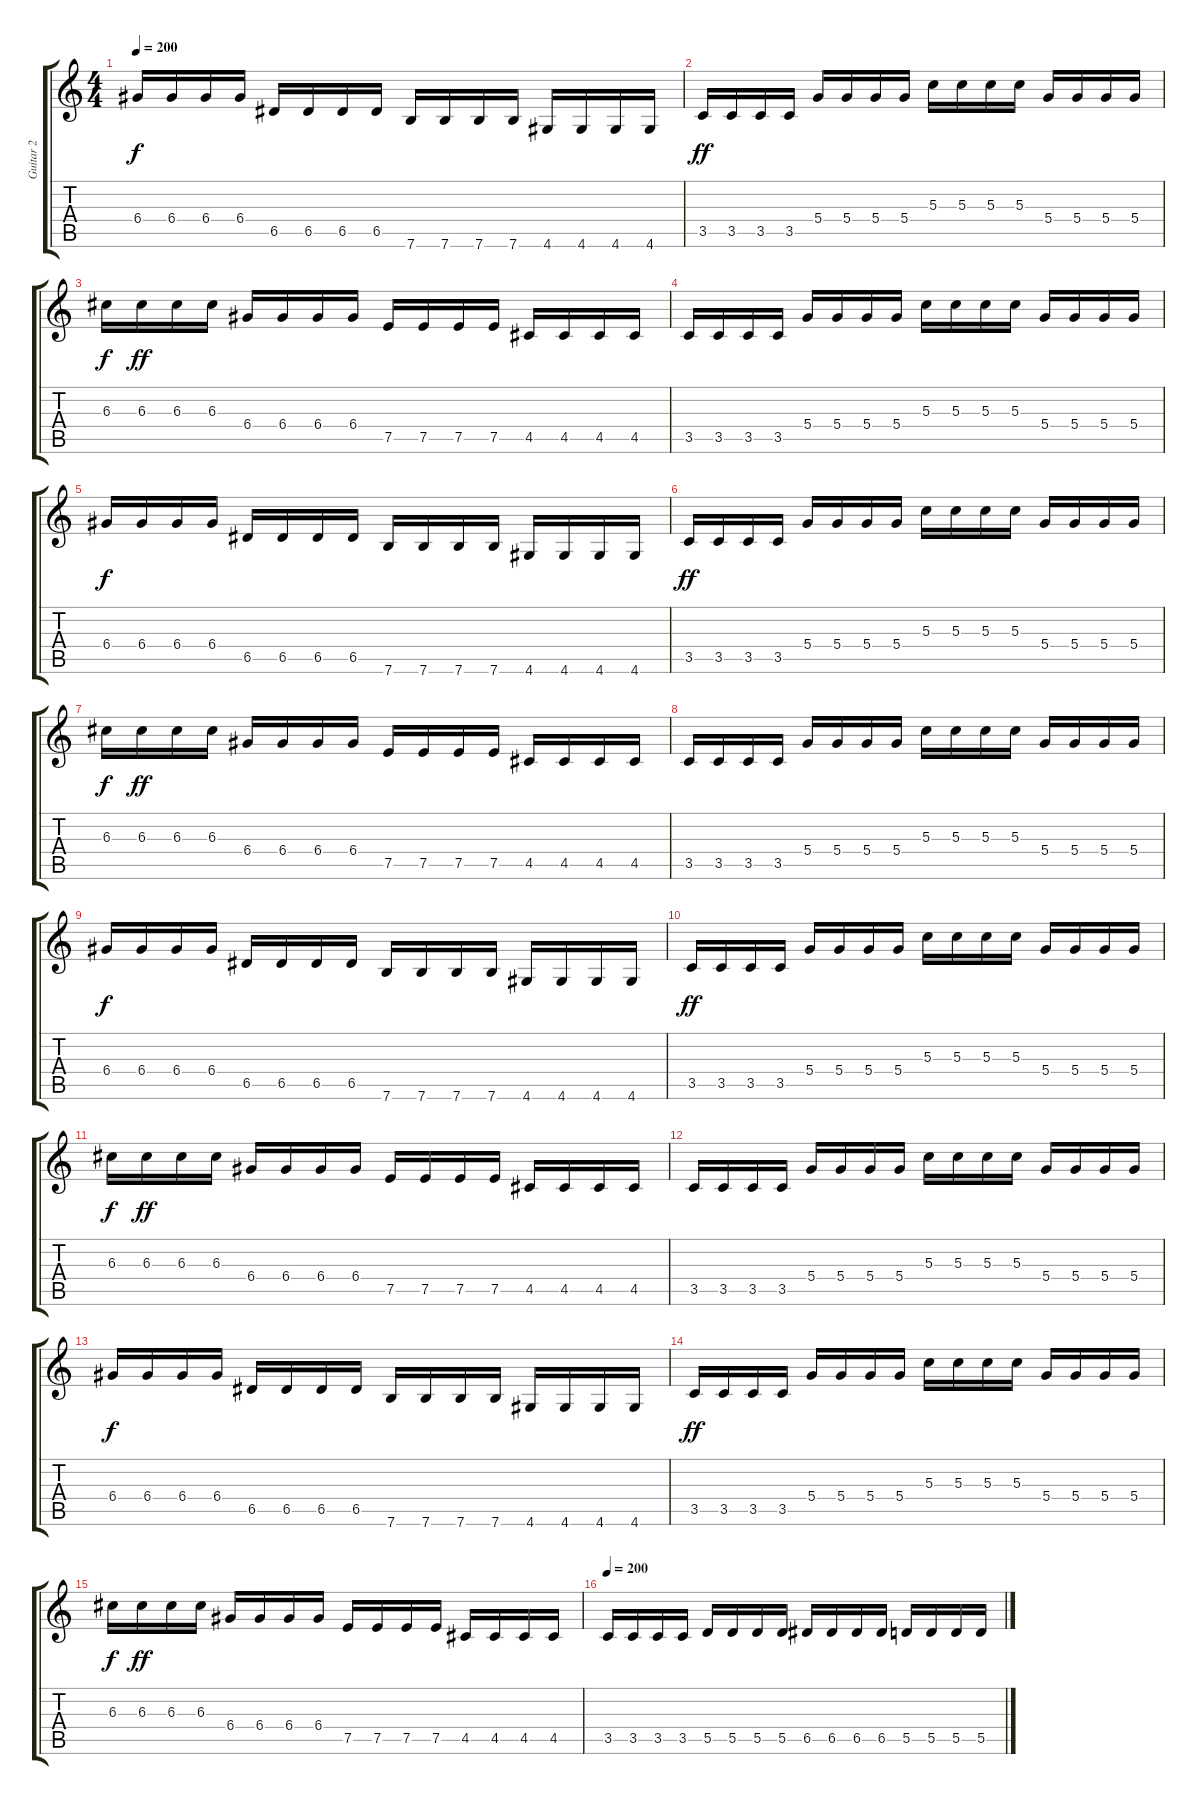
\track ("Guitar 2" "Guitar 2") {instrument distortionguitar}
\staff {score tabs}
\tuning (E4 B3 G3 D3 A2 E2) {hide}
\ts (4 4)
\tempo 200
\clef g2
\ks c
6.4.16{dy f} 6.4.16 6.4.16 6.4.16 6.5.16 6.5.16 6.5.16 6.5.16 7.6.16 7.6.16 7.6.16 7.6.16 4.6.16 4.6.16 4.6.16 4.6.16 |
3.5.16{dy ff} 3.5.16 3.5.16 3.5.16 5.4.16 5.4.16 5.4.16 5.4.16 5.3.16 5.3.16 5.3.16 5.3.16 5.4.16 5.4.16 5.4.16 5.4.16 |
6.3.16{dy f} 6.3.16{dy ff} 6.3.16 6.3.16 6.4.16 6.4.16 6.4.16 6.4.16 7.5.16 7.5.16 7.5.16 7.5.16 4.5.16 4.5.16 4.5.16 4.5.16 |
3.5.16 3.5.16 3.5.16 3.5.16 5.4.16 5.4.16 5.4.16 5.4.16 5.3.16 5.3.16 5.3.16 5.3.16 5.4.16 5.4.16 5.4.16 5.4.16 |
6.4.16{dy f} 6.4.16 6.4.16 6.4.16 6.5.16 6.5.16 6.5.16 6.5.16 7.6.16 7.6.16 7.6.16 7.6.16 4.6.16 4.6.16 4.6.16 4.6.16 |
3.5.16{dy ff} 3.5.16 3.5.16 3.5.16 5.4.16 5.4.16 5.4.16 5.4.16 5.3.16 5.3.16 5.3.16 5.3.16 5.4.16 5.4.16 5.4.16 5.4.16 |
6.3.16{dy f} 6.3.16{dy ff} 6.3.16 6.3.16 6.4.16 6.4.16 6.4.16 6.4.16 7.5.16 7.5.16 7.5.16 7.5.16 4.5.16 4.5.16 4.5.16 4.5.16 |
3.5.16 3.5.16 3.5.16 3.5.16 5.4.16 5.4.16 5.4.16 5.4.16 5.3.16 5.3.16 5.3.16 5.3.16 5.4.16 5.4.16 5.4.16 5.4.16 |
6.4.16{dy f} 6.4.16 6.4.16 6.4.16 6.5.16 6.5.16 6.5.16 6.5.16 7.6.16 7.6.16 7.6.16 7.6.16 4.6.16 4.6.16 4.6.16 4.6.16 |
3.5.16{dy ff} 3.5.16 3.5.16 3.5.16 5.4.16 5.4.16 5.4.16 5.4.16 5.3.16 5.3.16 5.3.16 5.3.16 5.4.16 5.4.16 5.4.16 5.4.16 |
6.3.16{dy f} 6.3.16{dy ff} 6.3.16 6.3.16 6.4.16 6.4.16 6.4.16 6.4.16 7.5.16 7.5.16 7.5.16 7.5.16 4.5.16 4.5.16 4.5.16 4.5.16 |
3.5.16 3.5.16 3.5.16 3.5.16 5.4.16 5.4.16 5.4.16 5.4.16 5.3.16 5.3.16 5.3.16 5.3.16 5.4.16 5.4.16 5.4.16 5.4.16 |
6.4.16{dy f} 6.4.16 6.4.16 6.4.16 6.5.16 6.5.16 6.5.16 6.5.16 7.6.16 7.6.16 7.6.16 7.6.16 4.6.16 4.6.16 4.6.16 4.6.16 |
3.5.16{dy ff} 3.5.16 3.5.16 3.5.16 5.4.16 5.4.16 5.4.16 5.4.16 5.3.16 5.3.16 5.3.16 5.3.16 5.4.16 5.4.16 5.4.16 5.4.16 |
6.3.16{dy f} 6.3.16{dy ff} 6.3.16 6.3.16 6.4.16 6.4.16 6.4.16 6.4.16 7.5.16 7.5.16 7.5.16 7.5.16 4.5.16 4.5.16 4.5.16 4.5.16 |
\tempo 200
3.5.16 3.5.16 3.5.16 3.5.16 5.5.16 5.5.16 5.5.16 5.5.16 6.5.16 6.5.16 6.5.16 6.5.16 5.5.16 5.5.16 5.5.16 5.5.16
